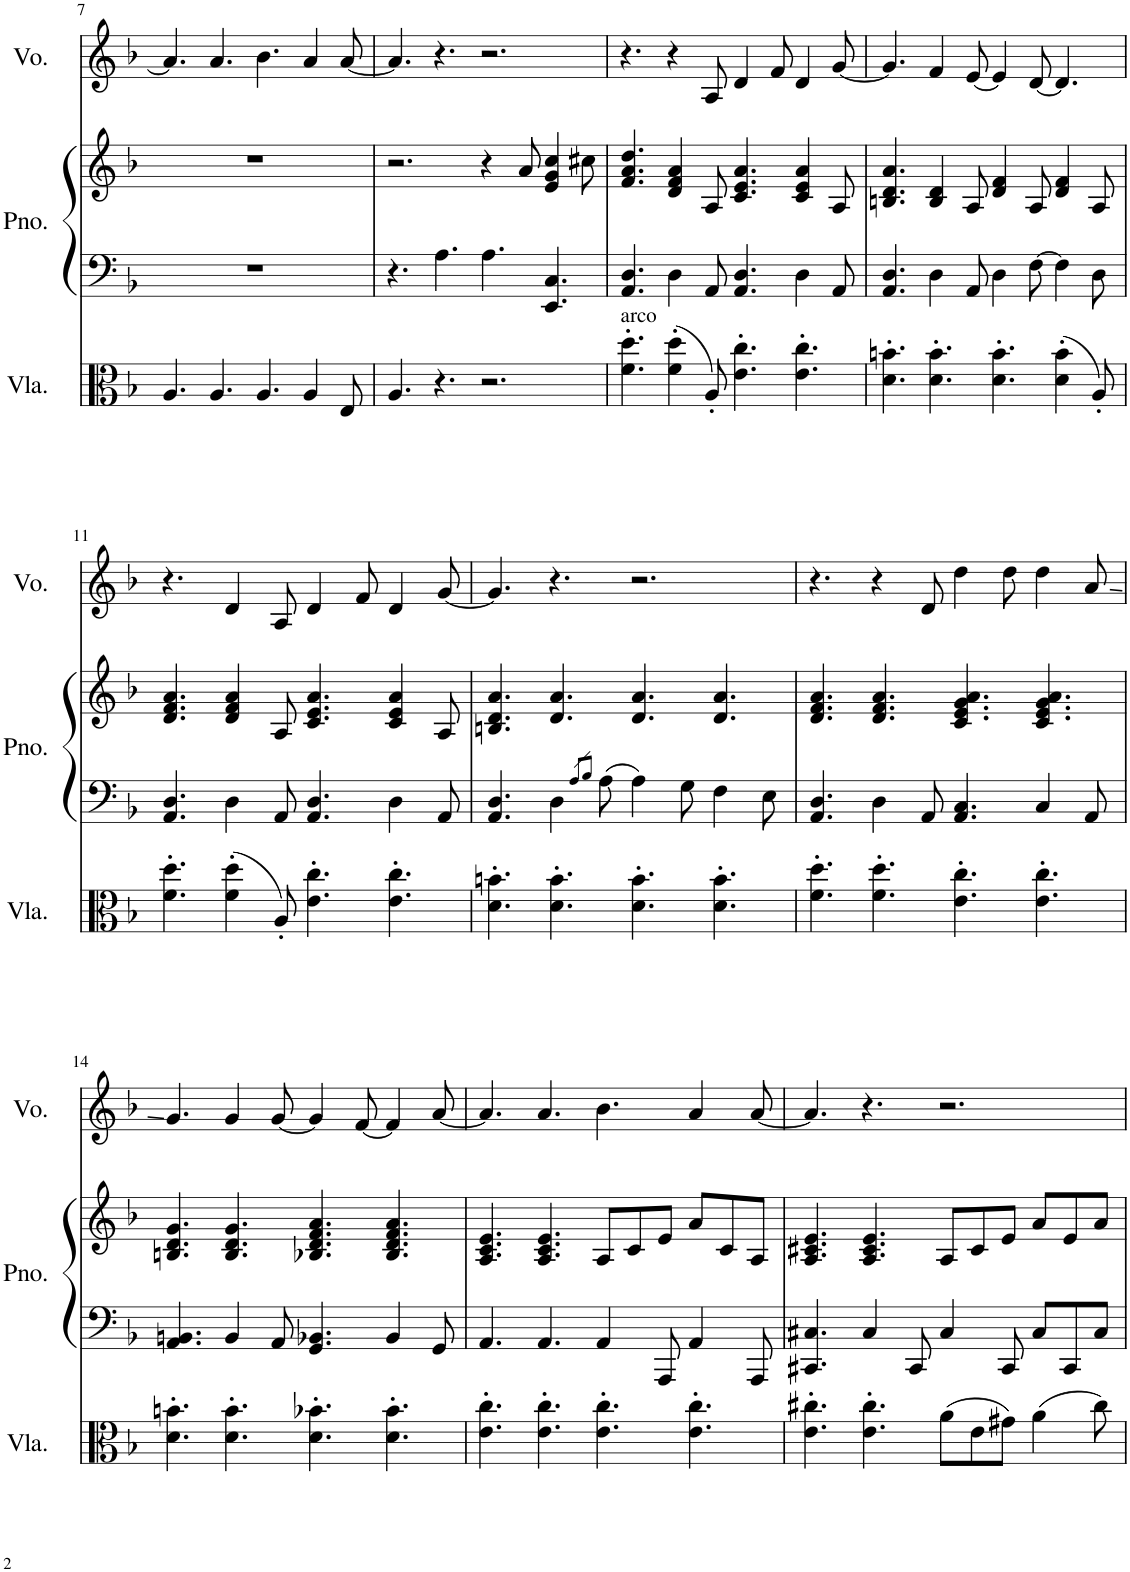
**kern	**kern	**kern	**kern
*part3	*part2	*part2	*part1
*staff4	*staff3	*staff2	*staff1
*I"Viola	*I"Piano	*	*I"Voice
*I'Vla.	*I'Pno.	*	*I'Vo.
!!LO:PB:g=z
*clefC3	*clefF4	*clefG2	*clefG2
*	*	*	*Trd7c12
*k[b-]	*k[b-]	*k[b-]	*k[b-]
*M12/8	*M12/8	*M12/8	*M12/8
=7	=7	=7	=7
4.A/	1.r	1.r	4.a/]
4.A/	.	.	4.a/
4.A/	.	.	4.b-\
4A/	.	.	4a/
8E/	.	.	[8a/
=8	=8	=8	=8
4.A/	4.r	2.r	4.a/]
4.r	4.A\	.	4.r
2.r	4.A\	4r	2.r
.	.	8a/	.
.	4.EE/ 4.C/	4e/ 4g/ 4cc/	.
.	.	8cc#X\	.
=9	=9	=9	=9
!LO:TX:a:t=arco	!	!	!
4.f\' 4.dd\'	4.AA/ 4.D/	4.f/ 4.a/ 4.dd/	4.r
(4f\' 4dd\'	4D\	4d/ 4f/ 4a/	4r
8A'/)	8AA/	8A/	8A/
4.e\' 4.cc\'	4.AA/ 4.D/	4.c/ 4.e/ 4.a/	4d/
.	.	.	8f/
4.e\' 4.cc\'	4D\	4c/ 4e/ 4a/	4d/
.	8AA/	8A/	[8g/
=10	=10	=10	=10
4.d\' 4.bn\'	4.AA/ 4.D/	4.Bn/ 4.d/ 4.a/	4.g/]
4.d\' 4.b\'	4D\	4B/ 4d/	4f/
.	8AA/	8A/	[8e/
4.d\' 4.b\'	4D\	4d/ 4f/	4e/]
.	[8F\	8A/	[8d/
(4d\' 4b\'	4F\]	4d/ 4f/	4.d/]
8A'/)	8D\	8A/	.
!!LO:LB:g=z
=11	=11	=11	=11
4.f\' 4.dd\'	4.AA/ 4.D/	4.d/ 4.f/ 4.a/	4.r
(4f\' 4dd\'	4D\	4d/ 4f/ 4a/	4d/
8A'/)	8AA/	8A/	8A/
4.e\' 4.cc\'	4.AA/ 4.D/	4.c/ 4.e/ 4.a/	4d/
.	.	.	8f/
4.e\' 4.cc\'	4D\	4c/ 4e/ 4a/	4d/
.	8AA/	8A/	[8g/
=12	=12	=12	=12
4.d\' 4.bn\'	4.AA/ 4.D/	4.Bn/ 4.d/ 4.a/	4.g/]
4.d\' 4.b\'	4D\	4.d/ 4.a/	4.r
.	8qA/L	.	.
.	8qB-/J	.	.
.	8A\	.	.
4.d\' 4.b\'	4A\	4.d/ 4.a/	2.r
.	8G\	.	.
4.d\' 4.b\'	4F\	4.d/ 4.a/	.
.	8E\	.	.
=13	=13	=13	=13
4.f\' 4.dd\'	4.AA/ 4.D/	4.d/ 4.f/ 4.a/	4.r
4.f\' 4.dd\'	4D\	4.d/ 4.f/ 4.a/	4r
.	8AA/	.	8d/
4.e\' 4.cc\'	4.AA/ 4.C/	4.c/ 4.e/ 4.g/ 4.a/	4dd\
.	.	.	8dd\
4.e\' 4.cc\'	4C/	4.c/ 4.e/ 4.g/ 4.a/	4dd\
.	8AA/	.	8a/
!!LO:LB:g=z
=14	=14	=14	=14
4.d\' 4.bn\'	4.AA/ 4.BBn/	4.Bn/ 4.d/ 4.g/	4.g/
4.d\' 4.b\'	4BB/	4.B/ 4.d/ 4.g/	4g/
.	8AA/	.	[8g/
4.d\' 4.b-X\'	4.GG/ 4.BB-X/	4.B-X/ 4.d/ 4.f/ 4.a/	4g/]
.	.	.	[8f/
4.d\' 4.b-\'	4BB-/	4.B-/ 4.d/ 4.f/ 4.a/	4f/]
.	8GG/	.	[8a/
=15	=15	=15	=15
4.e\' 4.cc\'	4.AA/	4.A/ 4.c/ 4.e/	4.a/]
4.e\' 4.cc\'	4.AA/	4.A/ 4.c/ 4.e/	4.a/
4.e\' 4.cc\'	4AA/	8A/L	4.b-\
.	.	8c/	.
.	8AAA/	8e/J	.
4.e\' 4.cc\'	4AA/	8a/L	4a/
.	.	8c/	.
.	8AAA/	8A/J	[8a/
=16	=16	=16	=16
4.e\' 4.cc#X\'	4.CC#X/ 4.C#X/	4.A/ 4.c#X/ 4.e/	4.a/]
4.e\' 4.cc#\'	4C#/	4.A/ 4.c#/ 4.e/	4.r
.	8CC#/	.	.
(8a\L	4C#/	8A/L	2.r
8e\	.	8c#/	.
8g#X\J)	8CC#/	8e/J	.
(4a\	8C#/L	8a/L	.
.	8CC#/	8e/	.
8cc#\)	8C#/J	8a/J	.
=	=	=	=
*-	*-	*-	*-
